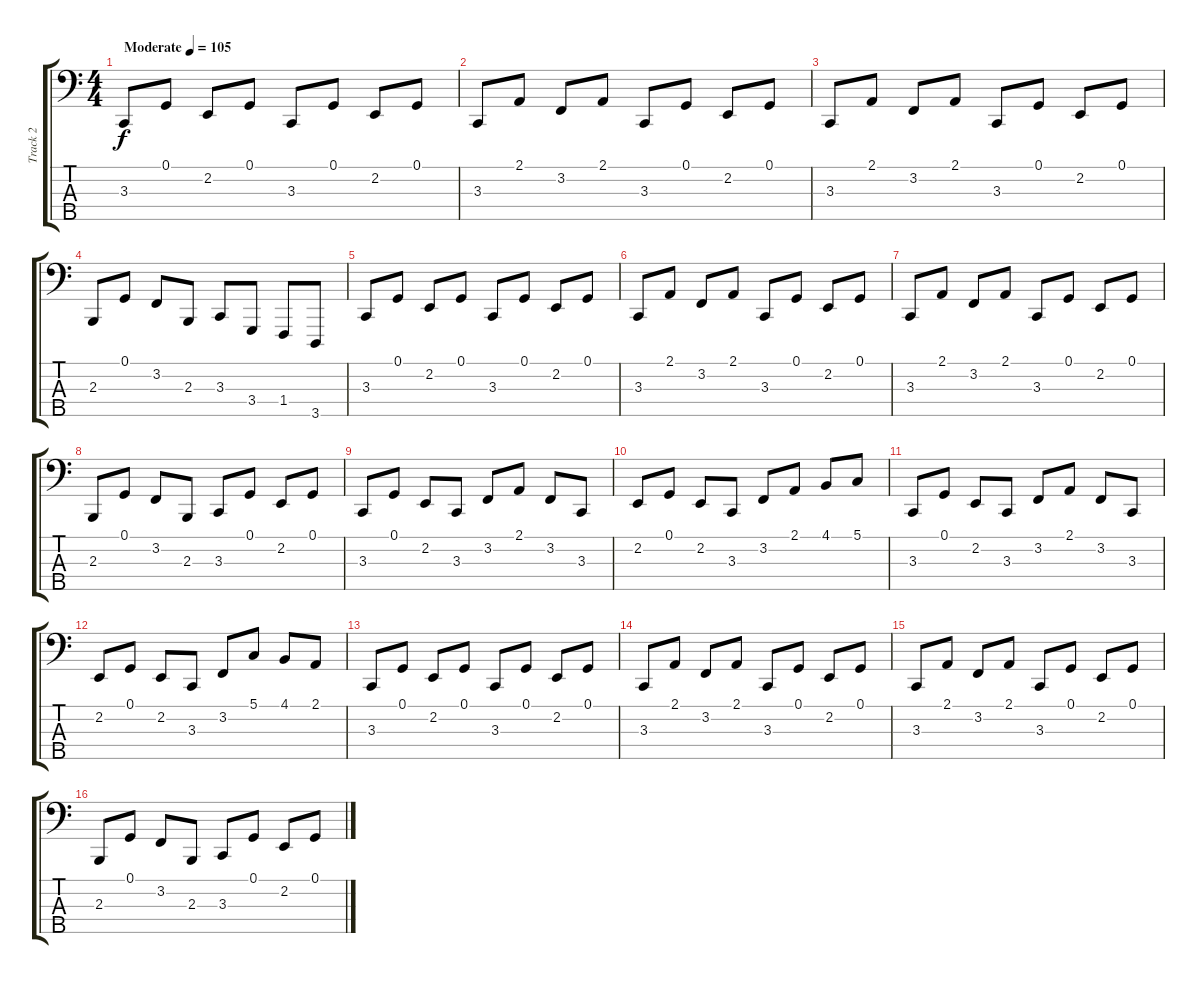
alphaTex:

\track ("Track 2" "Track 2") {instrument acousticgrandpiano}
\staff {score tabs}
\tuning (G2 D2 A1 E1 B0) {hide}
\ts (4 4)
\tempo (105 "Moderate")
\clef f4
\ks c
3.3.8{dy f instrument acousticgrandpiano} 0.1.8 2.2.8 0.1.8 3.3.8 0.1.8 2.2.8 0.1.8 |
3.3.8 2.1.8 3.2.8 2.1.8 3.3.8 0.1.8 2.2.8 0.1.8 |
3.3.8 2.1.8 3.2.8 2.1.8 3.3.8 0.1.8 2.2.8 0.1.8 |
2.3.8 0.1.8 3.2.8 2.3.8 3.3.8 3.4.8 1.4.8 3.5.8 |
3.3.8 0.1.8 2.2.8 0.1.8 3.3.8 0.1.8 2.2.8 0.1.8 |
3.3.8 2.1.8 3.2.8 2.1.8 3.3.8 0.1.8 2.2.8 0.1.8 |
3.3.8 2.1.8 3.2.8 2.1.8 3.3.8 0.1.8 2.2.8 0.1.8 |
2.3.8 0.1.8 3.2.8 2.3.8 3.3.8 0.1.8 2.2.8 0.1.8 |
3.3.8 0.1.8 2.2.8 3.3.8 3.2.8 2.1.8 3.2.8 3.3.8 |
2.2.8 0.1.8 2.2.8 3.3.8 3.2.8 2.1.8 4.1.8 5.1.8 |
3.3.8 0.1.8 2.2.8 3.3.8 3.2.8 2.1.8 3.2.8 3.3.8 |
2.2.8 0.1.8 2.2.8 3.3.8 3.2.8 5.1.8 4.1.8 2.1.8 |
3.3.8 0.1.8 2.2.8 0.1.8 3.3.8 0.1.8 2.2.8 0.1.8 |
3.3.8 2.1.8 3.2.8 2.1.8 3.3.8 0.1.8 2.2.8 0.1.8 |
3.3.8 2.1.8 3.2.8 2.1.8 3.3.8 0.1.8 2.2.8 0.1.8 |
2.3.8 0.1.8 3.2.8 2.3.8 3.3.8 0.1.8 2.2.8 0.1.8
